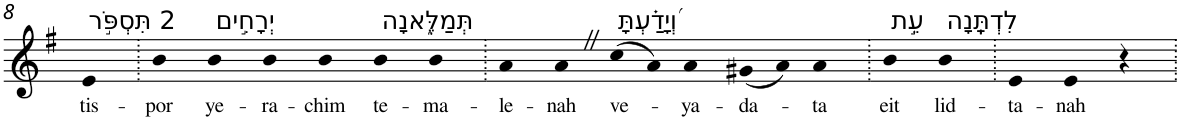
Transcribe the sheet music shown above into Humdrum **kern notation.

**kern	**text
*part1	*part1
*staff1	*staff1
*I"Piano	*
*I'Pno	*
!!LO:PB:g=z
*clefG2	*
*k[f#]	*
*G:	*
=8	=8
!LO:TX:a:t=2 תִּסְפֹּ֣ר	!
!	!LO:LY:b
4e	tis-
=9.	=9.
!	!LO:LY:b
4b	-por
!LO:TX:a:t=יְרָחִ֣ים	!
!	!LO:LY:b
4b	ye-
!	!LO:LY:b
4b	-ra-
!	!LO:LY:b
4b	-chim
!LO:TX:a:t=תְּמַלֶּ֑אנָה	!
!	!LO:LY:b
4b	te-
!	!LO:LY:b
4b	-ma-
=10.	=10.
!	!LO:LY:b
4a	-le-
!	!LO:LY:b
4aZ	-nah
!LO:TX:a:t=וְ֝יָדַ֗עְתָּ	!
!	!LO:LY:b
(8cc	ve-
8a)	.
!	!LO:LY:b
4a	-ya-
!	!LO:LY:b
(8g#X	-da-
8a)	.
!	!LO:LY:b
4a	-ta
=11.	=11.
!LO:TX:a:t=עֵ֣ת	!
!	!LO:LY:b
4b	eit
!LO:TX:a:t=לִדְתָּֽנָה	!
!	!LO:LY:b
4b	lid-
=12.	=12.
!	!LO:LY:b
4e	-ta-
!	!LO:LY:b
4e	-nah
4r	.
=.	=.
*-	*-
